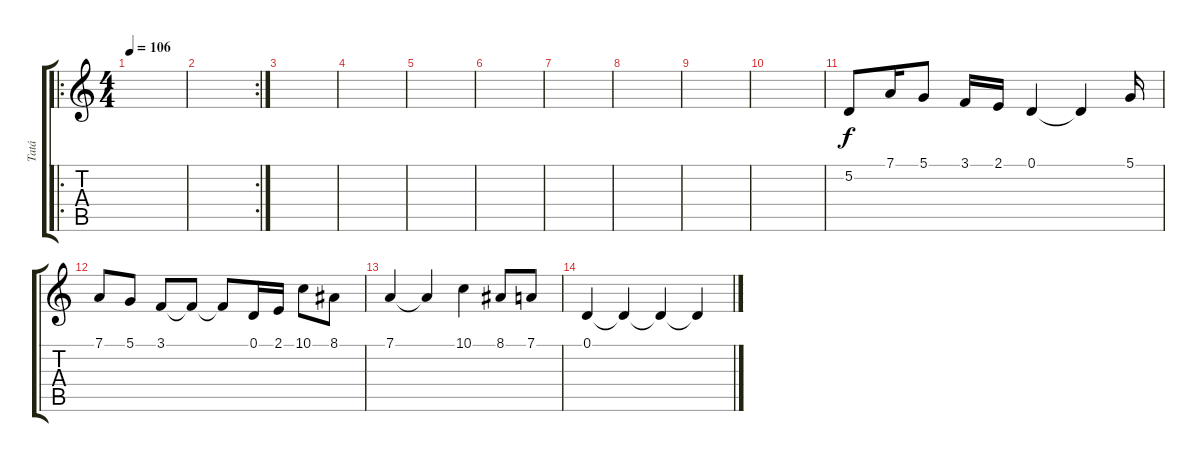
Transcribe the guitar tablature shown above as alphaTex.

\track ("Tatá" "Tatá") {instrument stringensemble1}
\staff {score tabs}
\tuning (D4 A3 F3 C3 G2 D2) {hide}
\ro
\ts (4 4)
\tempo 106
\clef g2
\ks c
|
\rc 2
|
|
|
|
|
|
|
|
|
5.2.8 7.1.16 5.1.8 3.1.16 2.1.16 0.1.4 0.1{t}.4 5.1.16 |
7.1.8 5.1.8 3.1.8 3.1{t}.8 3.1{t}.8 0.1.16 2.1.16 10.1.8 8.1.8 |
7.1.4 7.1{t}.4 10.1.4 8.1.8 7.1.8 |
0.1.4 0.1{t}.4 0.1{t}.4 0.1{t}.4
